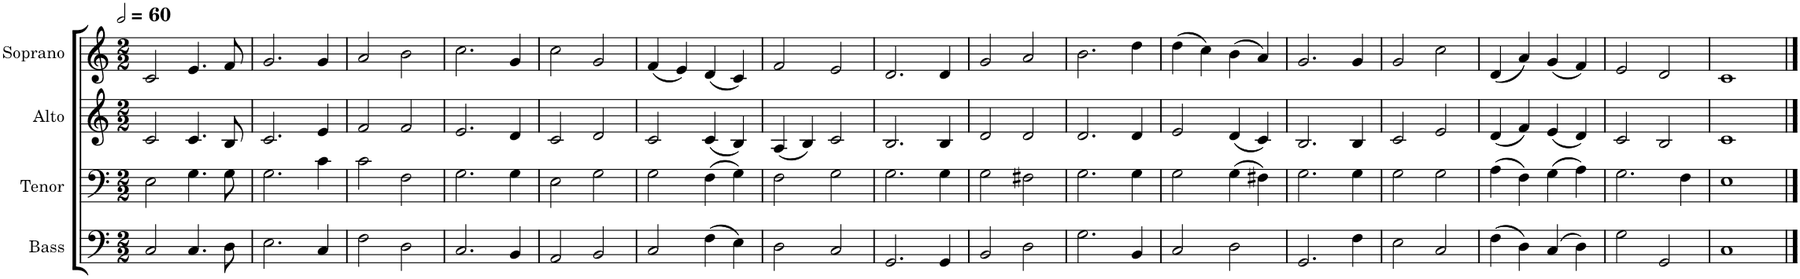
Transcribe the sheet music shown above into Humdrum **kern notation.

**kern	**kern	**kern	**kern
*part4	*part3	*part2	*part1
*staff4	*staff3	*staff2	*staff1
*I"Bass	*I"Tenor	*I"Alto	*I"Soprano
*I'B.	*I'T.	*I'A.	*I'S.
*clefF4	*clefF4	*clefG2	*clefG2
*k[]	*k[]	*k[]	*k[]
*M2/2	*M2/2	*M2/2	*M2/2
*MM120	*MM120	*MM120	*MM120
=1	=1	=1	=1
2C/	2E\	2c/	2c/
4.C/	4.G\	4.c/	4.e/
8D\	8G\	8B/	8f/
=2	=2	=2	=2
2.E\	2.G\	2.c/	2.g/
4C/	4c\	4e/	4g/
=3	=3	=3	=3
2F\	2c\	2f/	2a/
2D\	2F\	2f/	2b\
=4	=4	=4	=4
2.C/	2.G\	2.e/	2.cc\
4BB/	4G\	4d/	4g/
=5	=5	=5	=5
2AA/	2E\	2c/	2cc\
2BB/	2G\	2d/	2g/
=6	=6	=6	=6
2C/	2G\	2c/	(4f/
.	.	.	4e/)
(4F\	(4F\	(4c/	(4d/
4E\)	4G\)	4B/)	4c/)
=7	=7	=7	=7
2D\	2F\	(4A/	2f/
.	.	4B/)	.
2C/	2G\	2c/	2e/
=8	=8	=8	=8
2.GG/	2.G\	2.B/	2.d/
4GG/	4G\	4B/	4d/
=9	=9	=9	=9
2BB/	2G\	2d/	2g/
2D\	2F#X\	2d/	2a/
=10	=10	=10	=10
2.G\	2.G\	2.d/	2.b\
4BB/	4G\	4d/	4dd\
=11	=11	=11	=11
2C/	2G\	2e/	(4dd\
.	.	.	4cc\)
2D\	(4G\	(4d/	(4b\
.	4F#X\)	4c/)	4a/)
=12	=12	=12	=12
2.GG/	2.G\	2.B/	2.g/
4F\	4G\	4B/	4g/
=13	=13	=13	=13
2E\	2G\	2c/	2g/
2C/	2G\	2e/	2cc\
=14	=14	=14	=14
(4F\	(4A\	(4d/	(4d/
4D\)	4F\)	4f/)	4a/)
(4C/	(4G\	(4e/	(4g/
4D\)	4A\)	4d/)	4f/)
=15	=15	=15	=15
2G\	2.G\	2c/	2e/
2GG/	.	2B/	2d/
.	4F\	.	.
=16	=16	=16	=16
1C	1E	1c	1c
==	==	==	==
*-	*-	*-	*-
